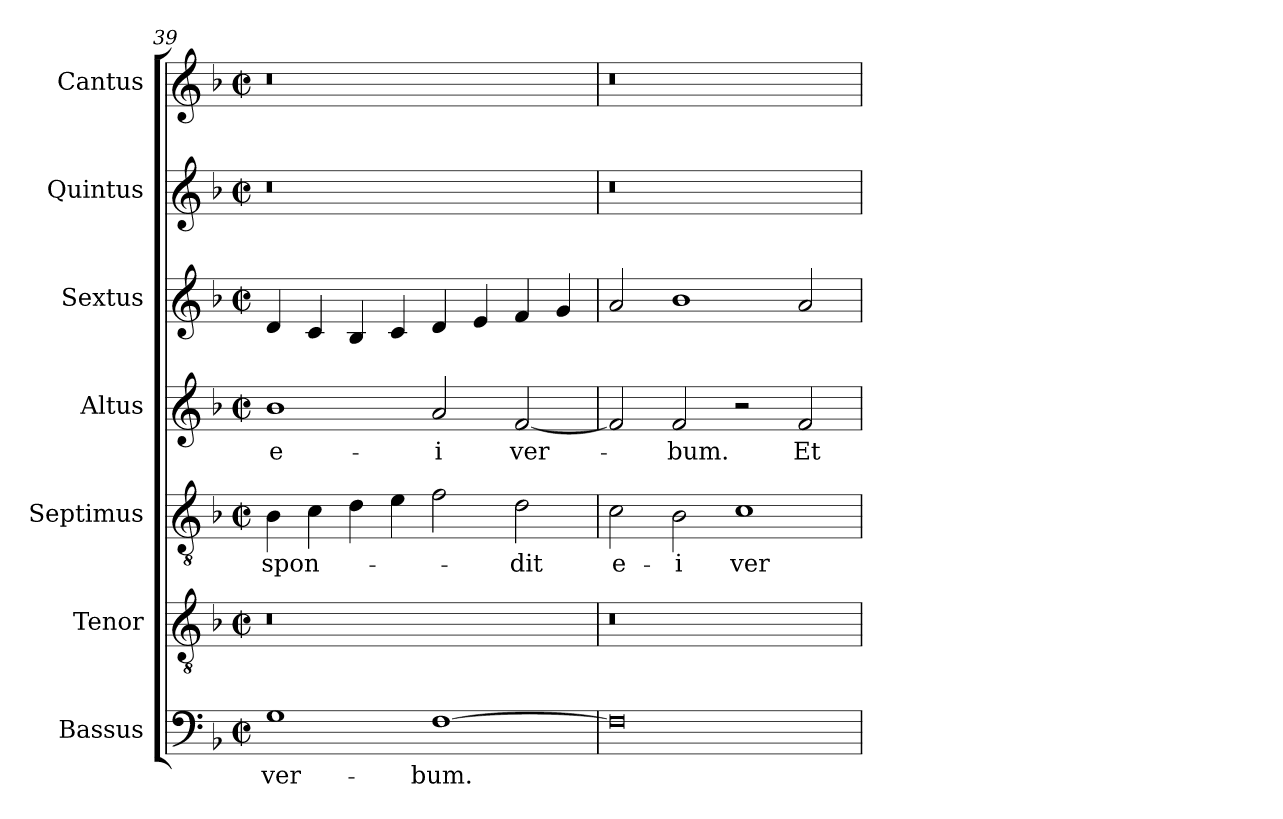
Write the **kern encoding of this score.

**kern	**text	**kern	**kern	**text	**kern	**text	**kern	**kern	**kern
*part7	*part7	*part6	*part5	*part5	*part4	*part4	*part3	*part2	*part1
*staff7	*staff7	*staff6	*staff5	*staff5	*staff4	*staff4	*staff3	*staff2	*staff1
*I"Bassus	*	*I"Tenor	*I"Septimus	*	*I"Altus	*	*I"Sextus	*I"Quintus	*I"Cantus
*clefF4	*	*clefGv2	*clefGv2	*	*clefG2	*	*clefG2	*clefG2	*clefG2
*k[b-]	*	*k[b-]	*k[b-]	*	*k[b-]	*	*k[b-]	*k[b-]	*k[b-]
*F:	*	*F:	*F:	*	*F:	*	*F:	*F:	*F:
*M2/2	*	*M2/2	*M2/2	*	*M2/2	*	*M2/2	*M2/2	*M2/2
*met(c|)	*	*met(c|)	*met(c|)	*	*met(c|)	*	*met(c|)	*met(c|)	*met(c|)
=39	=39	=39	=39	=39	=39	=39	=39	=39	=39
!	!LO:LY:b:cj	!	!	!LO:LY:b	!	!LO:LY:b:cj	!	!	!
1G	ver-	0r	4B-\	-spon-	1b-	e-	4d/	0r	0r
.	.	.	4c\	.	.	.	4c/	.	.
.	.	.	4d\	.	.	.	4B-/	.	.
.	.	.	4e\	.	.	.	4c/	.	.
!	!LO:LY:b	!	!	!	!	!LO:LY:b:cj	!	!	!
[<1F	-bum.	.	2f\	.	2a/	-i	4d/	.	.
.	.	.	.	.	.	.	4e/	.	.
!	!	!	!	!LO:LY:b:cj	!	!LO:LY:b	!	!	!
.	.	.	2d\	-dit	[>2f/	ver-	4f/	.	.
.	.	.	.	.	.	.	4g/	.	.
!!LO:PB:g=z
=40	=40	=40	=40	=40	=40	=40	=40	=40	=40
!	!	!	!	!LO:LY:b:cj	!	!	!	!	!
0F]	.	0r	2c\	e-	2f/]	.	2a/	0r	0r
!	!	!	!	!LO:LY:b:cj	!	!LO:LY:b:cj	!	!	!
.	.	.	2B-\	-i	2f/	-bum.	1b-	.	.
!	!	!	!	!LO:LY:b:cj	!	!	!	!	!
.	.	.	1c	ver-	2r	.	.	.	.
!	!	!	!	!	!	!LO:LY:b:cj	!	!	!
.	.	.	.	.	2f/	Et	2a/	.	.
=	=	=	=	=	=	=	=	=	=
*-	*-	*-	*-	*-	*-	*-	*-	*-	*-
